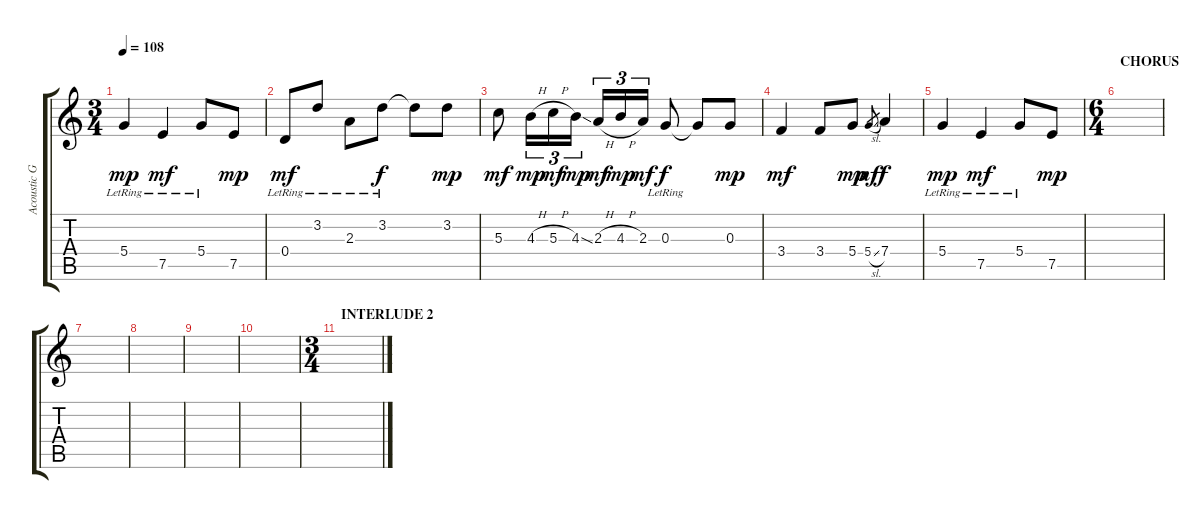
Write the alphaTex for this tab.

\track ("Acoustic Gtr.1" "Acoustic G") {instrument acousticguitarsteel}
\staff {score tabs}
\tuning (E4 B3 G3 D3 A2 E2) {hide}
\ts (3 4)
\tempo 108
\clef g2
\ks c
5.4{lr}.4{dy mp} 7.5{lr}.4{dy mf} 5.4{lr}.8 7.5.8{dy mp} |
0.4{lr}.8{dy mf} 3.2{lr}.8 2.3{lr}.8 3.2{lr}.8{dy f} 3.2{t}.8 3.2.8{dy mp} |
5.3.8{dy mf} 4.3{h}.16{tu (3 2) dy mp} 5.3{h}.16{tu (3 2) dy mf} 4.3{ss}.16{tu (3 2) dy mp} 2.3{h}.16{tu (3 2) dy mf} 4.3{h}.16{tu (3 2) dy mp} 2.3.16{tu (3 2) dy mf} 0.3{lr}.8{dy f} 0.3{t}.8 0.3.8{dy mp} |
3.4.4{dy mf} 3.4.8 5.4.8{dy mp} 5.4{sl}.8{gr dy mf} 7.4.4{dy f} |
5.4{lr}.4{dy mp} 7.5{lr}.4{dy mf} 5.4{lr}.8 7.5.8{dy mp} |
\ts (6 4)
\section ("" "CHORUS")
|
|
|
|
|
\ts (3 4)
\section ("" "INTERLUDE 2")
